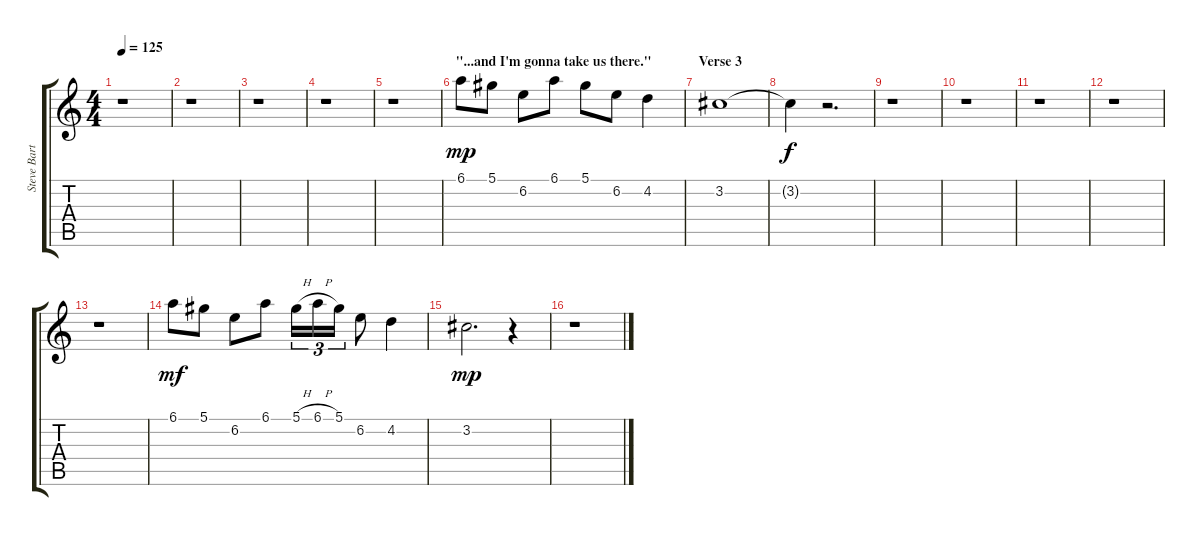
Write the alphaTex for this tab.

\track ("Steve Bartek [Lead Guitar]" "Steve Bart") {instrument overdrivenguitar}
\staff {score tabs}
\tuning (Eb4 Bb3 Gb3 Db3 Ab2 Db2) {hide}
\ts (4 4)
\tempo 125
\clef g2
\ks c
r.1{dy mp} |
r.1 |
r.1 |
r.1 |
r.1 |
\section ("" "\"...and I'm gonna take us there.\"")
6.1.8 5.1.8 6.2.8 6.1.8 5.1.8 6.2.8 4.2.4 |
\section ("" "Verse 3")
3.2.1 |
3.2{t}.4{dy f} r.2{d} |
r.1 |
r.1 |
r.1 |
r.1 |
r.1 |
6.1.8{dy mf} 5.1.8 6.2.8 6.1.8 5.1{h}.16{tu (3 2)} 6.1{h}.16{tu (3 2)} 5.1.16{tu (3 2)} 6.2.8 4.2.4 |
3.2.2{d dy mp} r.4 |
r.1
